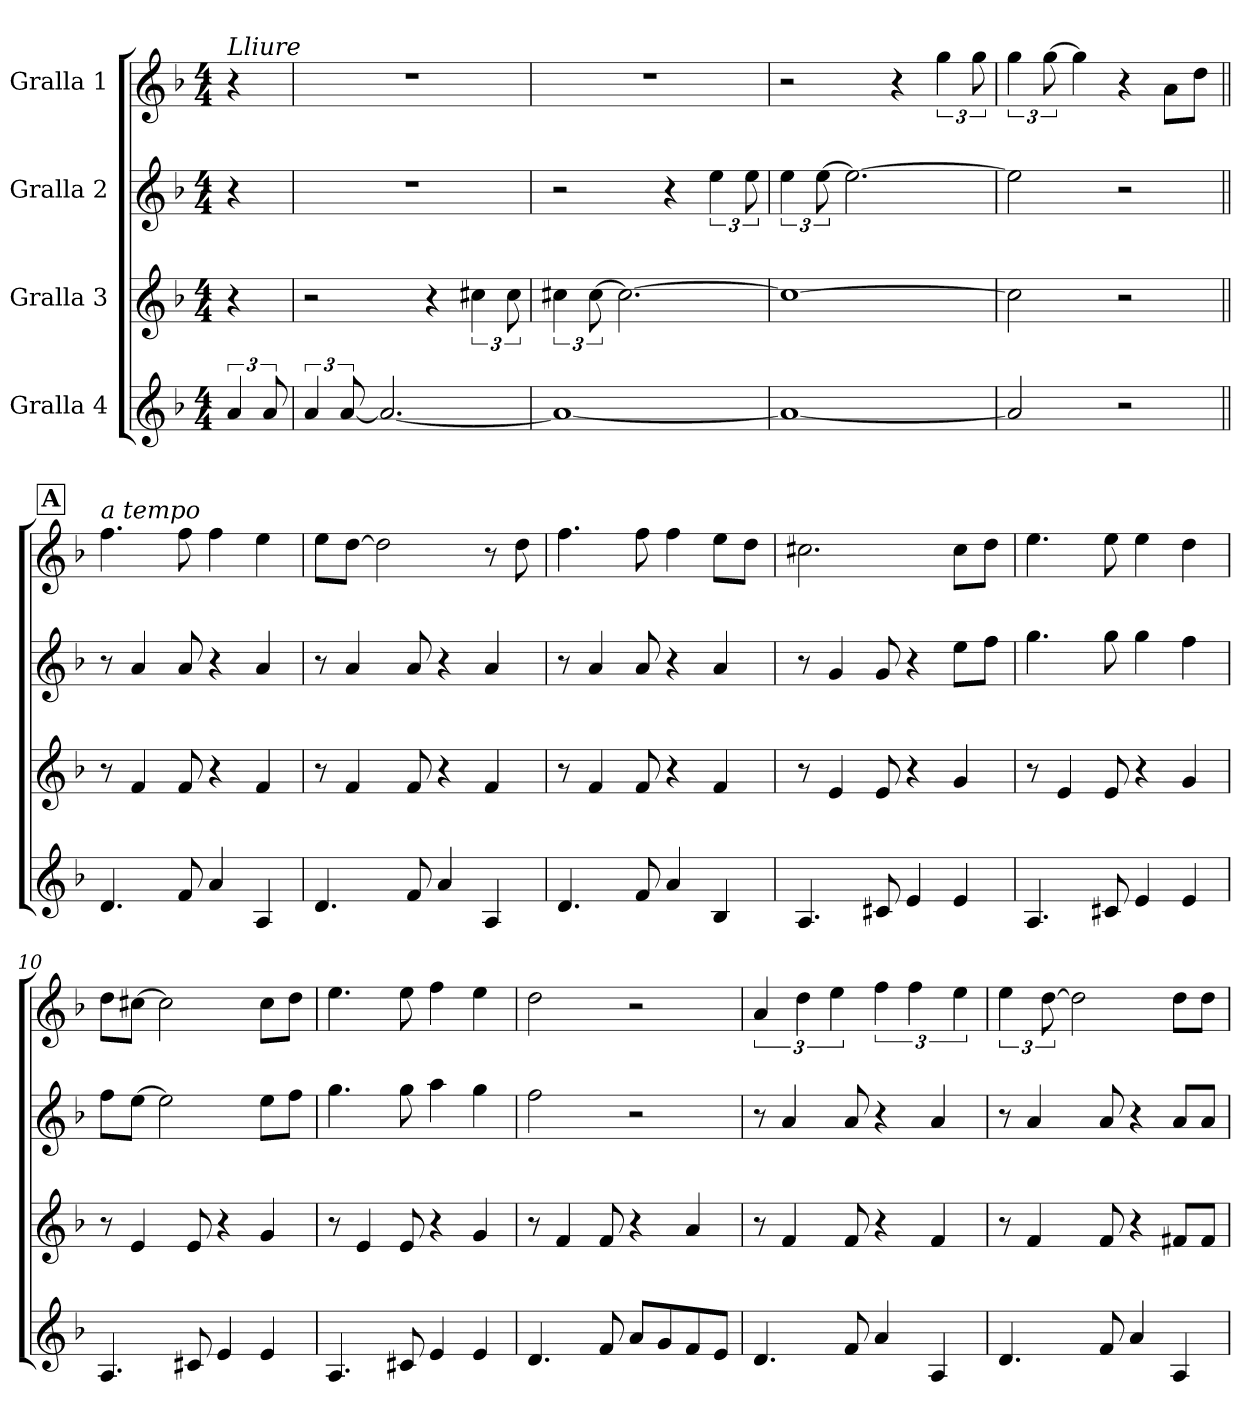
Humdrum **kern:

**kern	**kern	**kern	**kern
*part4	*part3	*part2	*part1
*staff4	*staff3	*staff2	*staff1
*I"Gralla 4	*I"Gralla 3	*I"Gralla 2	*I"Gralla 1
*clefG2	*clefG2	*clefG2	*clefG2
*k[b-]	*k[b-]	*k[b-]	*k[b-]
*F:	*F:	*F:	*F:
*M4/4	*M4/4	*M4/4	*M4/4
*MM120	*MM120	*MM120	*MM120
=	=	=	=
!	!	!	!LO:TX:a:i:t=Lliure
6a/	4r	4r	4r
12a/	.	.	.
=1	=1	=1	=1
6a/	2r	1r	1r
[12a/	.	.	.
2.a/_	.	.	.
.	4r	.	.
.	6cc#X\	.	.
.	12cc#\	.	.
=2	=2	=2	=2
1a_	6cc#X\	2r	1r
.	[12cc#\	.	.
.	2.cc#\_	.	.
.	.	4r	.
.	.	6ee\	.
.	.	12ee\	.
=3	=3	=3	=3
1a_	1cc#_	6ee\	2r
.	.	[12ee\	.
.	.	2.ee\_	.
.	.	.	4r
.	.	.	6gg\
.	.	.	12gg\
=4	=4	=4	=4
2a/]	2cc#\]	2ee\]	6gg\
.	.	.	[12gg\
.	.	.	4gg\]
2r	2r	2r	4r
.	.	.	8a\L
.	.	.	8dd\J
!!LO:REH:place=s1:a:B:fs=9.6:t=A
=5||	=5||	=5||	=5||
!	!	!	!LO:TX:a:i:t=a tempo
4.d/	8r	8r	4.ff\
.	4f/	4a/	.
8f/	8f/	8a/	8ff\
4a/	4r	4r	4ff\
4A/	4f/	4a/	4ee\
=6	=6	=6	=6
4.d/	8r	8r	8ee\L
.	4f/	4a/	[8dd\J
.	.	.	2dd\]
8f/	8f/	8a/	.
4a/	4r	4r	.
4A/	4f/	4a/	8r
.	.	.	8dd\
!!LO:LB:g=z
=7	=7	=7	=7
4.d/	8r	8r	4.ff\
.	4f/	4a/	.
8f/	8f/	8a/	8ff\
4a/	4r	4r	4ff\
4B-/	4f/	4a/	8ee\L
.	.	.	8dd\J
!!LO:LB:g=z
=8	=8	=8	=8
4.A/	8r	8r	2.cc#X\
.	4e/	4g/	.
8c#X/	8e/	8g/	.
4e/	4r	4r	.
4e/	4g/	8ee\L	8cc#\L
.	.	8ff\J	8dd\J
=9	=9	=9	=9
4.A/	8r	4.gg\	4.ee\
.	4e/	.	.
8c#X/	8e/	8gg\	8ee\
4e/	4r	4gg\	4ee\
4e/	4g/	4ff\	4dd\
=10	=10	=10	=10
4.A/	8r	8ff\L	8dd\L
.	4e/	[8ee\J	[8cc#X\J
.	.	2ee\]	2cc#\]
8c#X/	8e/	.	.
4e/	4r	.	.
4e/	4g/	8ee\L	8cc#\L
.	.	8ff\J	8dd\J
=11	=11	=11	=11
4.A/	8r	4.gg\	4.ee\
.	4e/	.	.
8c#X/	8e/	8gg\	8ee\
4e/	4r	4aa\	4ff\
4e/	4g/	4gg\	4ee\
=12	=12	=12	=12
4.d/	8r	2ff\	2dd\
.	4f/	.	.
8f/	8f/	.	.
8a/L	4r	2r	2r
8g/	.	.	.
8f/	4a/	.	.
8e/J	.	.	.
=13	=13	=13	=13
4.d/	8r	8r	6a/
.	4f/	4a/	.
.	.	.	6dd\
.	.	.	6ee\
8f/	8f/	8a/	.
4a/	4r	4r	6ff\
.	.	.	6ff\
4A/	4f/	4a/	.
.	.	.	6ee\
!!LO:PB:g=z
=14	=14	=14	=14
4.d/	8r	8r	6ee\
.	4f/	4a/	.
.	.	.	[12dd\
.	.	.	2dd\]
8f/	8f/	8a/	.
4a/	4r	4r	.
4A/	8f#X/L	8a/L	8dd\L
.	8f#/J	8a/J	8dd\J
=	=	=	=
*-	*-	*-	*-
